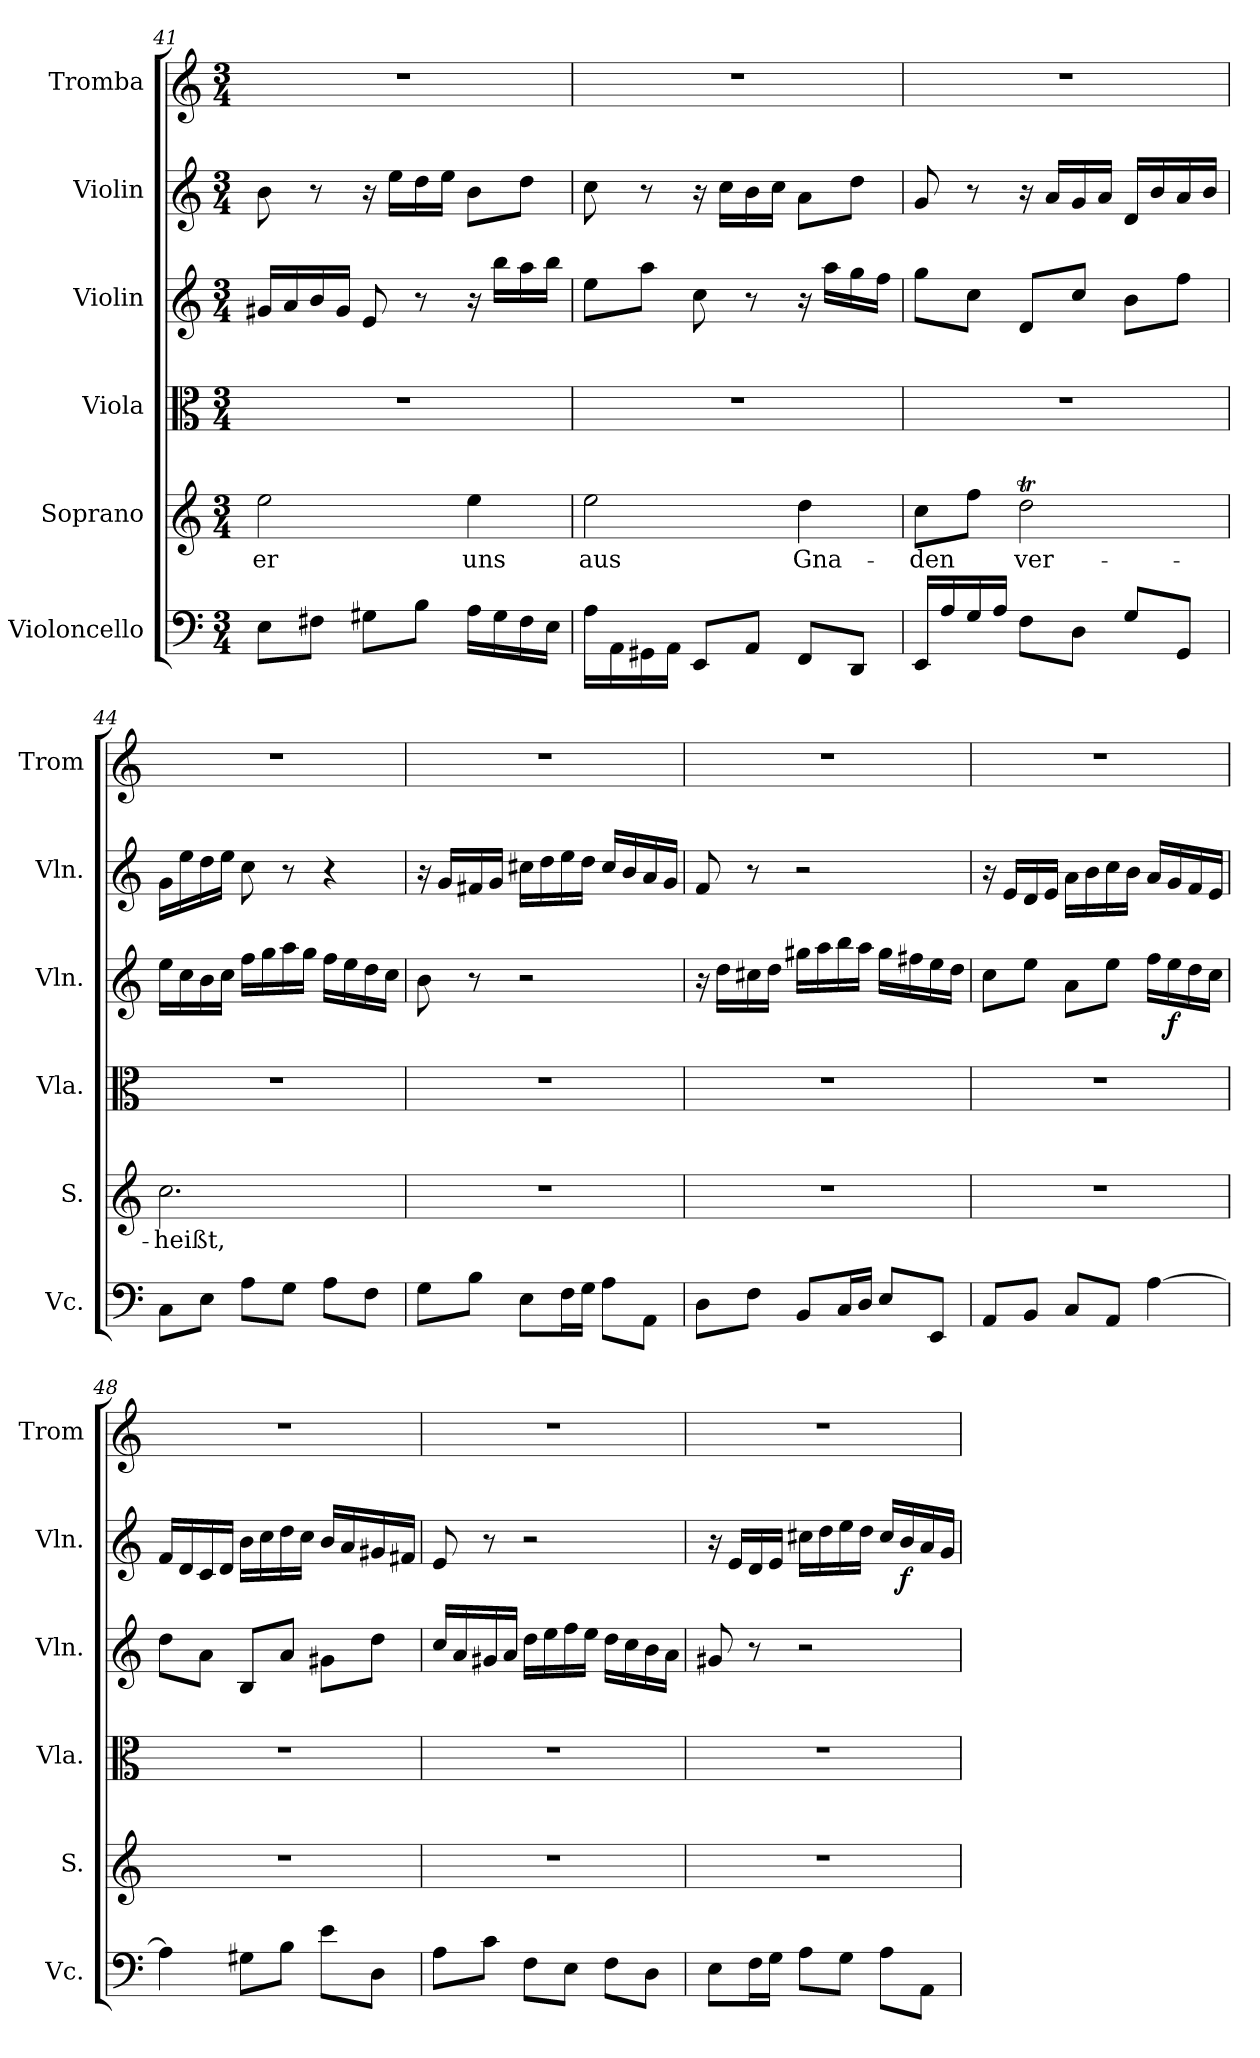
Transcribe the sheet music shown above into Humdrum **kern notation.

**kern	**kern	**text	**kern	**kern	**dynam	**kern	**dynam	**kern
*part6	*part5	*part5	*part4	*part3	*part3	*part2	*part2	*part1
*staff6	*staff5	*staff5	*staff4	*staff3	*staff3	*staff2	*staff2	*staff1
*I"Violoncello	*I"Soprano	*	*I"Viola	*I"Violin	*	*I"Violin	*	*I"Tromba
*I'Vc.	*I'S.	*	*I'Vla.	*I'Vln.	*	*I'Vln.	*	*I'Trom
*clefF4	*clefG2	*	*clefC3	*clefG2	*	*clefG2	*	*clefG2
*k[]	*k[]	*	*k[]	*k[]	*	*k[]	*	*k[]
*M3/4	*M3/4	*	*M3/4	*M3/4	*	*M3/4	*	*M3/4
=41	=41	=41	=41	=41	=41	=41	=41	=41
!	!	!LO:LY:b	!	!	!	!	!	!
8E\L	2ee\	er	2.r	16g#X/LL	.	8b\	.	2.r
.	.	.	.	16a/	.	.	.	.
8F#X\J	.	.	.	16b/	.	8r	.	.
.	.	.	.	16g#/JJ	.	.	.	.
8G#X\L	.	.	.	8e/	.	16r	.	.
.	.	.	.	.	.	16ee\LL	.	.
8B\J	.	.	.	8r	.	16dd\	.	.
.	.	.	.	.	.	16ee\JJ	.	.
!	!	!LO:LY:b	!	!	!	!	!	!
16A\LL	4ee\	uns	.	16r	.	8b\L	.	.
16G#\	.	.	.	16bb\LL	.	.	.	.
16F#\	.	.	.	16aa\	.	8dd\J	.	.
16E\JJ	.	.	.	16bb\JJ	.	.	.	.
!!LO:PB:g=z
=42	=42	=42	=42	=42	=42	=42	=42	=42
!	!	!LO:LY:b	!	!	!	!	!	!
16A\LL	2ee\	aus	2.r	8ee\L	.	8cc\	.	2.r
16AA\	.	.	.	.	.	.	.	.
16GG#X\	.	.	.	8aa\J	.	8r	.	.
16AA\JJ	.	.	.	.	.	.	.	.
8EE/L	.	.	.	8cc\	.	16r	.	.
.	.	.	.	.	.	16cc\LL	.	.
8AA/J	.	.	.	8r	.	16b\	.	.
.	.	.	.	.	.	16cc\JJ	.	.
!	!	!LO:LY:b	!	!	!	!	!	!
8FF/L	4dd\	Gna-	.	16r	.	8a\L	.	.
.	.	.	.	16aa\LL	.	.	.	.
8DD/J	.	.	.	16gg\	.	8dd\J	.	.
.	.	.	.	16ff\JJ	.	.	.	.
=43	=43	=43	=43	=43	=43	=43	=43	=43
!	!	!LO:LY:b	!	!	!	!	!	!
16EE/LL	8cc\L	-den	2.r	8gg\L	.	8g/	.	2.r
16A/	.	.	.	.	.	.	.	.
16G/	8ff\J	.	.	8cc\J	.	8r	.	.
16A/JJ	.	.	.	.	.	.	.	.
!	!	!LO:LY:b	!	!	!	!	!	!
8F\L	2ddT\	ver-	.	8d/L	.	16r	.	.
.	.	.	.	.	.	16a/LL	.	.
8D\J	.	.	.	8cc/J	.	16g/	.	.
.	.	.	.	.	.	16a/JJ	.	.
8G/L	.	.	.	8b\L	.	16d/LL	.	.
.	.	.	.	.	.	16b/	.	.
8GG/J	.	.	.	8ff\J	.	16a/	.	.
.	.	.	.	.	.	16b/JJ	.	.
=44	=44	=44	=44	=44	=44	=44	=44	=44
!	!	!LO:LY:b	!	!	!	!	!	!
8C\L	2.cc\	-heißt,	2.r	16ee\LL	.	16g\LL	.	2.r
.	.	.	.	16cc\	.	16ee\	.	.
8E\J	.	.	.	16b\	.	16dd\	.	.
.	.	.	.	16cc\JJ	.	16ee\JJ	.	.
8A\L	.	.	.	16ff\LL	.	8cc\	.	.
.	.	.	.	16gg\	.	.	.	.
8G\J	.	.	.	16aa\	.	8r	.	.
.	.	.	.	16gg\JJ	.	.	.	.
8A\L	.	.	.	16ff\LL	.	4r	.	.
.	.	.	.	16ee\	.	.	.	.
8F\J	.	.	.	16dd\	.	.	.	.
.	.	.	.	16cc\JJ	.	.	.	.
!!LO:LB:g=z
=45	=45	=45	=45	=45	=45	=45	=45	=45
8G\L	2.r	.	2.r	8b\	.	16r	.	2.r
.	.	.	.	.	.	16g/LL	.	.
8B\J	.	.	.	8r	.	16f#X/	.	.
.	.	.	.	.	.	16g/JJ	.	.
8E\L	.	.	.	2r	.	16cc#X\LL	.	.
.	.	.	.	.	.	16dd\	.	.
16F\L	.	.	.	.	.	16ee\	.	.
16G\JJ	.	.	.	.	.	16dd\JJ	.	.
8A\L	.	.	.	.	.	16cc#/LL	.	.
.	.	.	.	.	.	16b/	.	.
8AA\J	.	.	.	.	.	16a/	.	.
.	.	.	.	.	.	16g/JJ	.	.
=46	=46	=46	=46	=46	=46	=46	=46	=46
8D\L	2.r	.	2.r	16r	.	8f/	.	2.r
.	.	.	.	16dd\LL	.	.	.	.
8F\J	.	.	.	16cc#X\	.	8r	.	.
.	.	.	.	16dd\JJ	.	.	.	.
8BB/L	.	.	.	16gg#X\LL	.	2r	.	.
.	.	.	.	16aa\	.	.	.	.
16C/L	.	.	.	16bb\	.	.	.	.
16D/JJ	.	.	.	16aa\JJ	.	.	.	.
8E/L	.	.	.	16gg#\LL	.	.	.	.
.	.	.	.	16ff#X\	.	.	.	.
8EE/J	.	.	.	16ee\	.	.	.	.
.	.	.	.	16dd\JJ	.	.	.	.
=47	=47	=47	=47	=47	=47	=47	=47	=47
8AA/L	2.r	.	2.r	8cc\L	.	16r	.	2.r
.	.	.	.	.	.	16e/LL	.	.
8BB/J	.	.	.	8ee\J	.	16d/	.	.
.	.	.	.	.	.	16e/JJ	.	.
8C/L	.	.	.	8a\L	.	16a\LL	.	.
.	.	.	.	.	.	16b\	.	.
8AA/J	.	.	.	8ee\J	.	16cc\	.	.
.	.	.	.	.	.	16b\JJ	.	.
[4A\	.	.	.	16ff\LL	.	16a/LL	.	.
!	!	!	!	!	!LO:DY:b	!	!	!
.	.	.	.	16ee\	f	16g/	.	.
.	.	.	.	16dd\	.	16f/	.	.
.	.	.	.	16cc\JJ	.	16e/JJ	.	.
!!LO:PB:g=z
=48	=48	=48	=48	=48	=48	=48	=48	=48
4A\]	2.r	.	2.r	8dd\L	.	16f/LL	.	2.r
.	.	.	.	.	.	16d/	.	.
.	.	.	.	8a\J	.	16c/	.	.
.	.	.	.	.	.	16d/JJ	.	.
8G#X\L	.	.	.	8B/L	.	16b\LL	.	.
.	.	.	.	.	.	16cc\	.	.
8B\J	.	.	.	8a/J	.	16dd\	.	.
.	.	.	.	.	.	16cc\JJ	.	.
8e\L	.	.	.	8g#X\L	.	16b/LL	.	.
.	.	.	.	.	.	16a/	.	.
8D\J	.	.	.	8dd\J	.	16g#X/	.	.
.	.	.	.	.	.	16f#X/JJ	.	.
=49	=49	=49	=49	=49	=49	=49	=49	=49
8A\L	2.r	.	2.r	16cc/LL	.	8e/	.	2.r
.	.	.	.	16a/	.	.	.	.
8c\J	.	.	.	16g#X/	.	8r	.	.
.	.	.	.	16a/JJ	.	.	.	.
8F\L	.	.	.	16dd\LL	.	2r	.	.
.	.	.	.	16ee\	.	.	.	.
8E\J	.	.	.	16ff\	.	.	.	.
.	.	.	.	16ee\JJ	.	.	.	.
8F\L	.	.	.	16dd\LL	.	.	.	.
.	.	.	.	16cc\	.	.	.	.
8D\J	.	.	.	16b\	.	.	.	.
.	.	.	.	16a\JJ	.	.	.	.
=50	=50	=50	=50	=50	=50	=50	=50	=50
8E\L	2.r	.	2.r	8g#X/	.	16r	.	2.r
.	.	.	.	.	.	16e/LL	.	.
16F\L	.	.	.	8r	.	16d/	.	.
16G\JJ	.	.	.	.	.	16e/JJ	.	.
8A\L	.	.	.	2r	.	16cc#X\LL	.	.
.	.	.	.	.	.	16dd\	.	.
8G\J	.	.	.	.	.	16ee\	.	.
.	.	.	.	.	.	16dd\JJ	.	.
8A\L	.	.	.	.	.	16cc#/LL	.	.
!	!	!	!	!	!	!	!LO:DY:b	!
.	.	.	.	.	.	16b/	f	.
8AA\J	.	.	.	.	.	16a/	.	.
.	.	.	.	.	.	16g/JJ	.	.
=	=	=	=	=	=	=	=	=
*-	*-	*-	*-	*-	*-	*-	*-	*-
